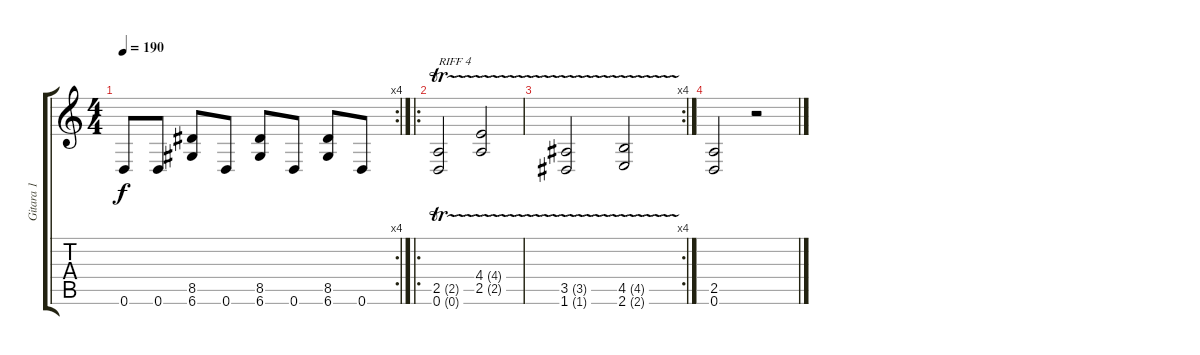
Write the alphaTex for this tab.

\track ("Gitara 1" "Gitara 1") {instrument distortionguitar}
\staff {score tabs}
\tuning (D4 A3 F3 C3 G2 D2) {hide}
\rc 4
\ts (4 4)
\tempo 190
\clef g2
\ks c
0.6.8{dy f} 0.6.8 (8.5 6.6).8 0.6.8 (8.5 6.6).8 0.6.8 (8.5 6.6).8 0.6.8 |
\ro
(2.5{tr (2 16)} 0.6{tr (0 16)}).2{txt "RIFF 4"} (4.4{tr (4 16)} 2.5{tr (2 16)}).2 |
\rc 4
(3.5{tr (3 16)} 1.6{tr (1 16)}).2 (4.5{tr (4 16)} 2.6{tr (2 16)}).2 |
(2.5 0.6).2 r.2
